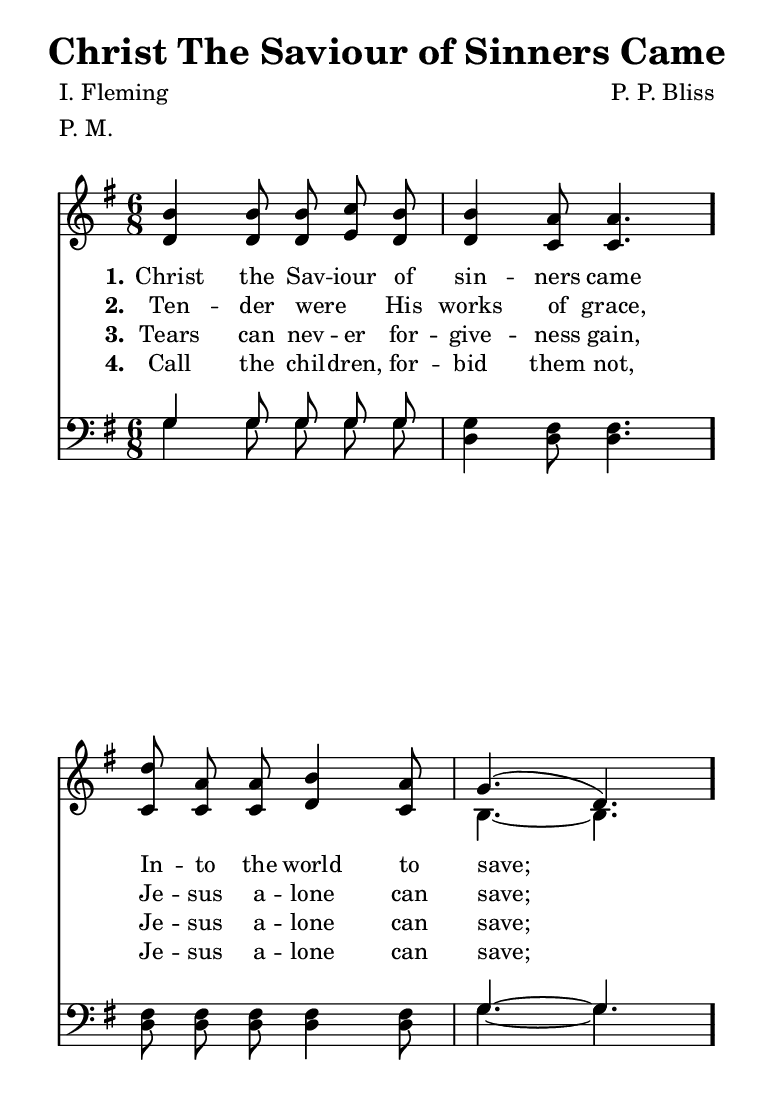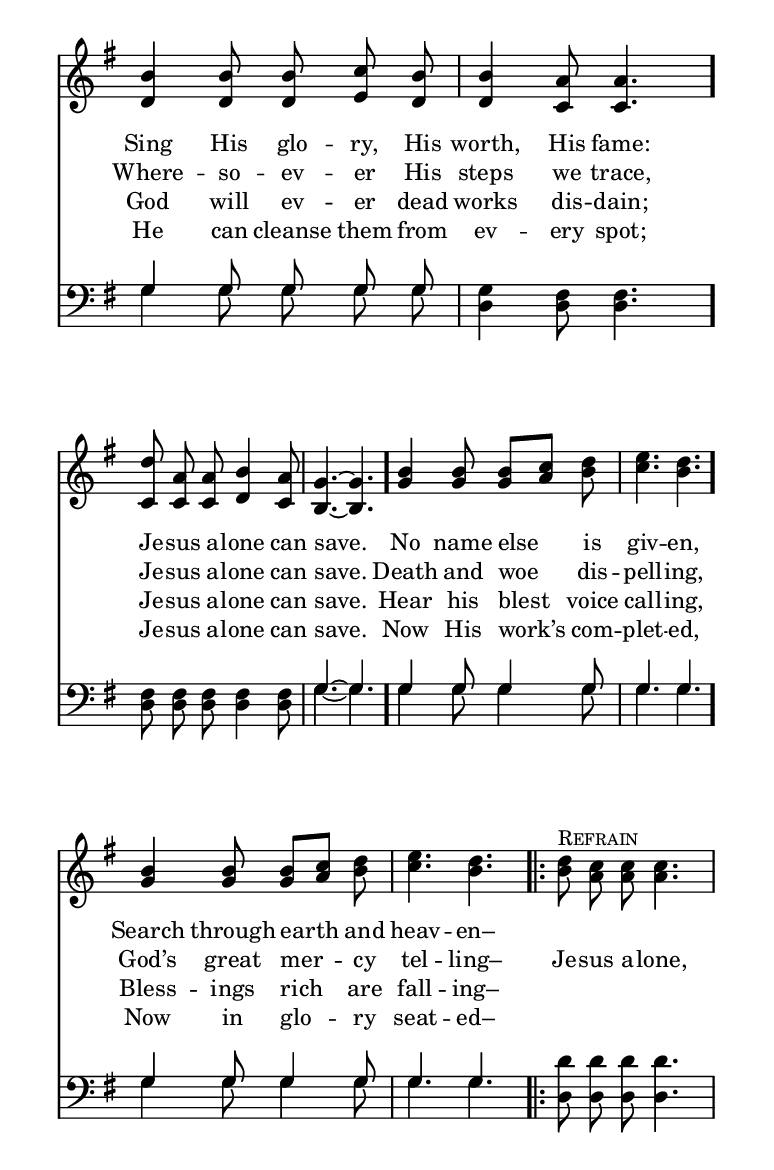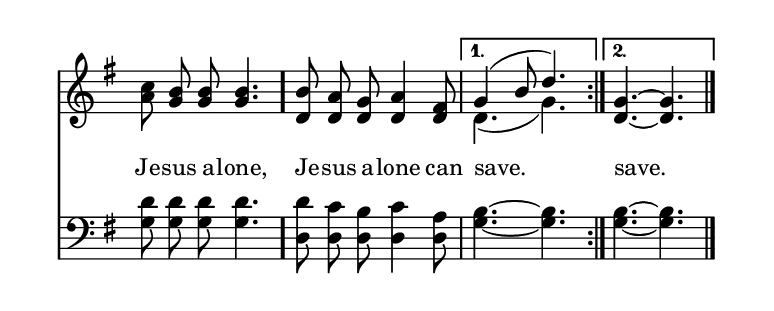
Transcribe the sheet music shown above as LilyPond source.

\include "common/global.ily"
\paper {
  \include "common/paper.ily"
}

\header{
  %children
  hymnnumber = "332"
  title = "Christ The Saviour of Sinners Came"
  tunename = "Wonderful Words of Life"
  meter = "P. M."
  poet = "I. Fleming"
  composer = "P. P. Bliss"
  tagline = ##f
}

global = {
  \include "common/overrides.ily"
  \override Staff.TimeSignature.style = #'numbered
  \time 6/8
  \override Score.MetronomeMark.transparent = ##t % hide all fermata changes too
  \tempo 4=80
  \key g \major
  \autoBeamOff
}

patternA = { c4 c8 c c c | c4 c8 c4. }
patternB = { c8 c c c4 c8 | c4. c }
patternC = { c4 c8 c8[ c] c | c4. c }
patternD = { c4 c8 c4 c8 | c4. c }
patternE = { c8 c c c4. }
patternF = { c8 c c c4 c8 }

notesSoprano = {
\global
\relative c'' {

  \changePitch \patternA { b b b c b | b a a }
  \changePitch \patternB { d a a b a | g( d) }
  \changePitch \patternA { b' b b c b | b a a }
  \changePitch \patternB { d a a b a | g ~ g }
  \changePitch \patternC { b b b c d | e d }
  \changePitch \patternC { b b b c d | e d } \bar ".|:-||"

  \repeat volta 2 {
    \changePitch \patternE { d^\markup { \small \caps "Refrain" } c c c | c b b b }
    \changePitch \patternF { b a g a fis | }
  } \alternative {
    { g4( b8 d4.) }
    { g,4. ~ g }
  }

  \bar "|."

}
}

notesAlto = {
\global
\relative e' {

  \changePitch \patternA { d d d e d | d c c }
  \changePitch \patternB { c c c d c | b ~ b }
  \changePitch \patternA { d d d e d | d c c }
  \changePitch \patternB { c c c d c | b ~ b }
  \changePitch \patternC { g' g g a b | c b }
  \changePitch \patternC { g g g a b | c b }

  \repeat volta 2 {
    \changePitch \patternE { b a a a | a g g g }
    \changePitch \patternF { d d d d d | }
  } \alternative {
    { d4.( g) }
    { d4. ~ d }
  }

}
}

notesTenor = {
\global
\relative a {

  \changePitch \patternA { g g g g g | g fis fis }
  \changePitch \patternB { fis fis fis fis fis | g ~ g }
  \changePitch \patternA { g g g g g | g fis fis }
  \changePitch \patternB { fis fis fis fis fis | g ~ g }
  \changePitch \patternD { g g g g | g g }
  \changePitch \patternD { g g g g | g g }

  \repeat volta 2 {
    \changePitch \patternE { d' d d d | d d d d }
    \changePitch \patternF { d c b c a | }
  } \alternative {
    { b4. ~ b }
    { b4. ~ b }
  }

}
}

notesBass = {
\global
\relative f {

  \changePitch \patternA { g g g g g | d d d }
  \changePitch \patternB { d d d d d | g ~ g }
  \changePitch \patternA { g g g g g | d d d }
  \changePitch \patternB { d d d d d | g ~ g }
  \changePitch \patternD { g g g g | g g }
  \changePitch \patternD { g g g g | g g }

  \repeat volta 2 {
    \changePitch \patternE { d d d d | g g g g }
    \changePitch \patternF { d d d d d | }
  } \alternative {
    { g4. ~ g }
    { g4. ~ g }
  }

}
}

Refrain = \lyricmode {

Je -- sus a -- lone, Je -- sus a -- lone, \bar "."
Je -- sus a -- lone can save. %{HIDE>%} save. %{<HIDE%} % \bar "."
%LYRICS Je -- sus a -- lone, Je -- sus a -- lone,
%LYRICS Je -- sus a -- lone can save.

}

wordsA = \lyricmode {
\set stanza = "1."

Christ the Sav -- iour of sin -- ners came \bar "." % original does not have line-end bars
In -- to the world to save; \bar "."
Sing His glo -- ry, His worth, His fame: \bar "."
Je -- sus a -- lone can save. \bar "."
No name else is giv -- en, \bar "."
Search through earth and heav -- en– % \bar "."

}

wordsB = \lyricmode {
\set stanza = "2."

Ten -- der were _ His works of grace,
Je -- sus a -- lone can save;
Where -- so -- ev -- er His steps we trace,
Je -- sus a -- lone can save.
Death and woe dis -- pell -- ing,
God’s great mer -- cy tel -- ling–

\Refrain

}

wordsC = \lyricmode {
\set stanza = "3."

Tears can nev -- er for -- give -- ness gain,
Je -- sus a -- lone can save;
God will ev -- er dead works dis -- dain;
Je -- sus a -- lone can save.
Hear his blest voice call -- ing,
Bless -- ings rich are fall -- ing–

}

wordsD = \lyricmode {
\set stanza = "4."

Call the chil -- dren, for -- bid them not,
Je -- sus a -- lone can save;
He can cleanse them from ev -- ery spot;
Je -- sus a -- lone can save.
Now His work’s com -- plet -- ed,
Now in glo -- ry seat -- ed–

}

\score {
  \context ChoirStaff <<
    \context Staff = upper <<
      \set Staff.autoBeaming = ##f
      \set ChoirStaff.systemStartDelimiter = #'SystemStartBar
      \set ChoirStaff.printPartCombineTexts = ##f
      \partcombine #'(2 . 9) \notesSoprano \notesAlto
      \context NullVoice = sopranos { \voiceOne << \notesSoprano >> }
      \context NullVoice = altos { \voiceTwo << \notesAlto >> }
      \context Lyrics = one   \lyricsto sopranos \wordsA
      \context Lyrics = two   \lyricsto sopranos \wordsB
      \context Lyrics = three \lyricsto sopranos \wordsC
      \context Lyrics = four  \lyricsto sopranos \wordsD
    >>
    \context Staff = men <<
      \set Staff.autoBeaming = ##f
      \clef bass
      \set ChoirStaff.printPartCombineTexts = ##f
      \partcombine #'(2 . 9) \notesTenor \notesBass
      \context NullVoice = tenors { \voiceOne << \notesTenor >> }
      \context NullVoice = basses { \voiceTwo << \notesBass >> }
    >>
  >>
  \layout {
    \include "common/layout.ily"
  }
}

\score {
  \unfoldRepeats \context ChoirStaff <<
    \context Staff = upper <<
      \context Voice = sopranos { \voiceOne << \notesSoprano >> }
      \context Voice = altos { \voiceTwo << \notesAlto >> }
    >>
    \context Staff = men <<
      \context Voice = tenors { \voiceOne << \notesTenor >> }
      \context Voice = basses { \voiceTwo << \notesBass >> }
    >>
  >>
  \midi{
    \include "common/midi.ily"
  }
}

\version "2.19.49"  % necessary for upgrading to future LilyPond versions.

% vi:set et ts=2 sw=2 ai nocindent syntax=lilypond:
